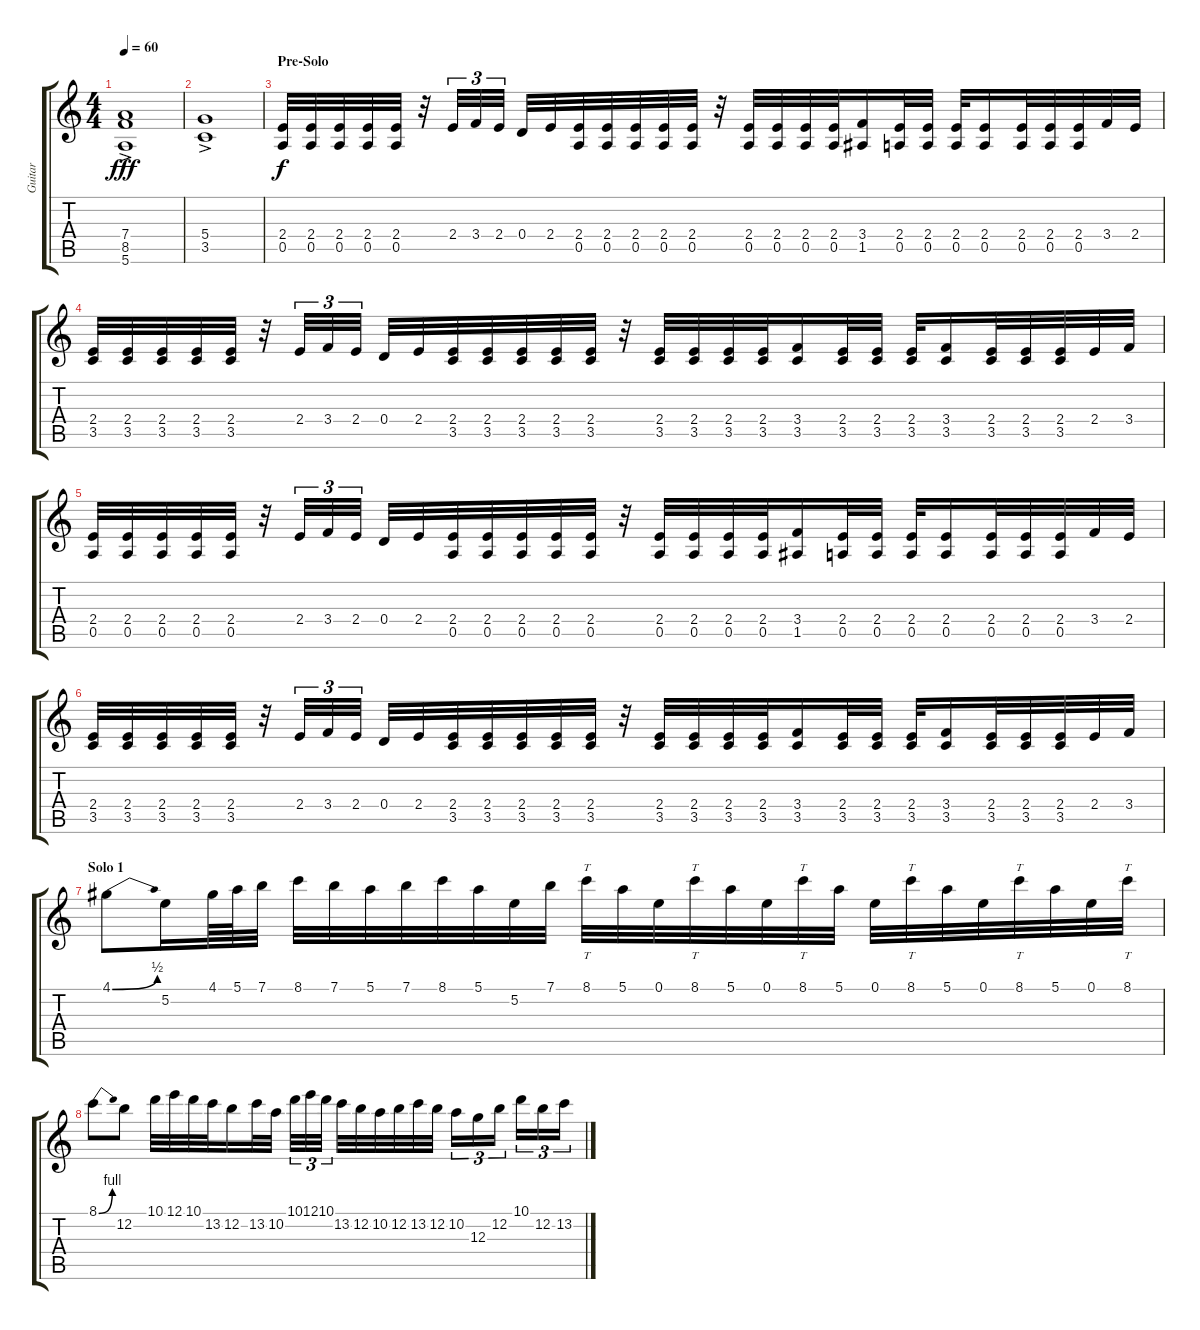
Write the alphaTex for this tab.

\track ("Guitar" "Guitar") {instrument distortionguitar}
\staff {score tabs}
\tuning (E4 B3 G3 D3 A2 E2) {hide}
\ts (4 4)
\tempo 60
\clef g2
\ks c
(7.4 8.5{ac} 5.6{ac}).1{dy fff} |
(5.4{ac} 3.5{ac}).1 |
\section ("" "Pre-Solo")
(2.4 0.5).32{dy f} (2.4 0.5).32 (2.4 0.5).32 (2.4 0.5).32 (2.4 0.5).32 r.32 2.4.32{tu (3 2)} 3.4.32{tu (3 2)} 2.4.32{tu (3 2)} 0.4.32 2.4.32 (2.4 0.5).32 (2.4 0.5).32 (2.4 0.5).32 (2.4 0.5).32 (2.4 0.5).32 r.32 (2.4 0.5).32 (2.4 0.5).32 (2.4 0.5).32 (2.4 0.5).32 (3.4 1.5).16 (2.4 0.5).32 (2.4 0.5).32 (2.4 0.5).32 (2.4 0.5).16 (2.4 0.5).32 (2.4 0.5).32 (2.4 0.5).32 3.4.32 2.4.32 |
(2.4 3.5).32 (2.4 3.5).32 (2.4 3.5).32 (2.4 3.5).32 (2.4 3.5).32 r.32 2.4.32{tu (3 2)} 3.4.32{tu (3 2)} 2.4.32{tu (3 2)} 0.4.32 2.4.32 (2.4 3.5).32 (2.4 3.5).32 (2.4 3.5).32 (2.4 3.5).32 (2.4 3.5).32 r.32 (2.4 3.5).32 (2.4 3.5).32 (2.4 3.5).32 (2.4 3.5).32 (3.4 3.5).16 (2.4 3.5).32 (2.4 3.5).32 (2.4 3.5).32 (3.4 3.5).16 (2.4 3.5).32 (2.4 3.5).32 (2.4 3.5).32 2.4.32 3.4.32 |
(2.4 0.5).32 (2.4 0.5).32 (2.4 0.5).32 (2.4 0.5).32 (2.4 0.5).32 r.32 2.4.32{tu (3 2)} 3.4.32{tu (3 2)} 2.4.32{tu (3 2)} 0.4.32 2.4.32 (2.4 0.5).32 (2.4 0.5).32 (2.4 0.5).32 (2.4 0.5).32 (2.4 0.5).32 r.32 (2.4 0.5).32 (2.4 0.5).32 (2.4 0.5).32 (2.4 0.5).32 (3.4 1.5).16 (2.4 0.5).32 (2.4 0.5).32 (2.4 0.5).32 (2.4 0.5).16 (2.4 0.5).32 (2.4 0.5).32 (2.4 0.5).32 3.4.32 2.4.32 |
(2.4 3.5).32 (2.4 3.5).32 (2.4 3.5).32 (2.4 3.5).32 (2.4 3.5).32 r.32 2.4.32{tu (3 2)} 3.4.32{tu (3 2)} 2.4.32{tu (3 2)} 0.4.32 2.4.32 (2.4 3.5).32 (2.4 3.5).32 (2.4 3.5).32 (2.4 3.5).32 (2.4 3.5).32 r.32 (2.4 3.5).32 (2.4 3.5).32 (2.4 3.5).32 (2.4 3.5).32 (3.4 3.5).16 (2.4 3.5).32 (2.4 3.5).32 (2.4 3.5).32 (3.4 3.5).16 (2.4 3.5).32 (2.4 3.5).32 (2.4 3.5).32 2.4.32 3.4.32 |
\section ("" "Solo 1 ")
4.1{be (bend 0 0 60 2)}.8 5.2.16 4.1.64 5.1.64 7.1.32 8.1.32 7.1.32 5.1.32 7.1.32 8.1.32 5.1.32 5.2.32 7.1.32 8.1.32{tt} 5.1.32 0.1.32 8.1.32{tt} 5.1.32 0.1.32 8.1.32{tt} 5.1.32 0.1.32 8.1.32{tt} 5.1.32 0.1.32 8.1.32{tt} 5.1.32 0.1.32 8.1.32{tt} |
8.1{be (bend 0 0 60 4)}.8 12.2.8 10.1.32 12.1.32 10.1.32 13.2.32 12.2.16 13.2.32 10.2.32 10.1.32{tu (3 2)} 12.1.32{tu (3 2)} 10.1.32{tu (3 2)} 13.2.32 12.2.32 10.2.32 12.2.32 13.2.32 12.2.32 10.2.16{tu (3 2)} 12.3.16{tu (3 2)} 12.2.16{tu (3 2)} 10.1.16{tu (3 2)} 12.2.16{tu (3 2)} 13.2.16{tu (3 2)}
